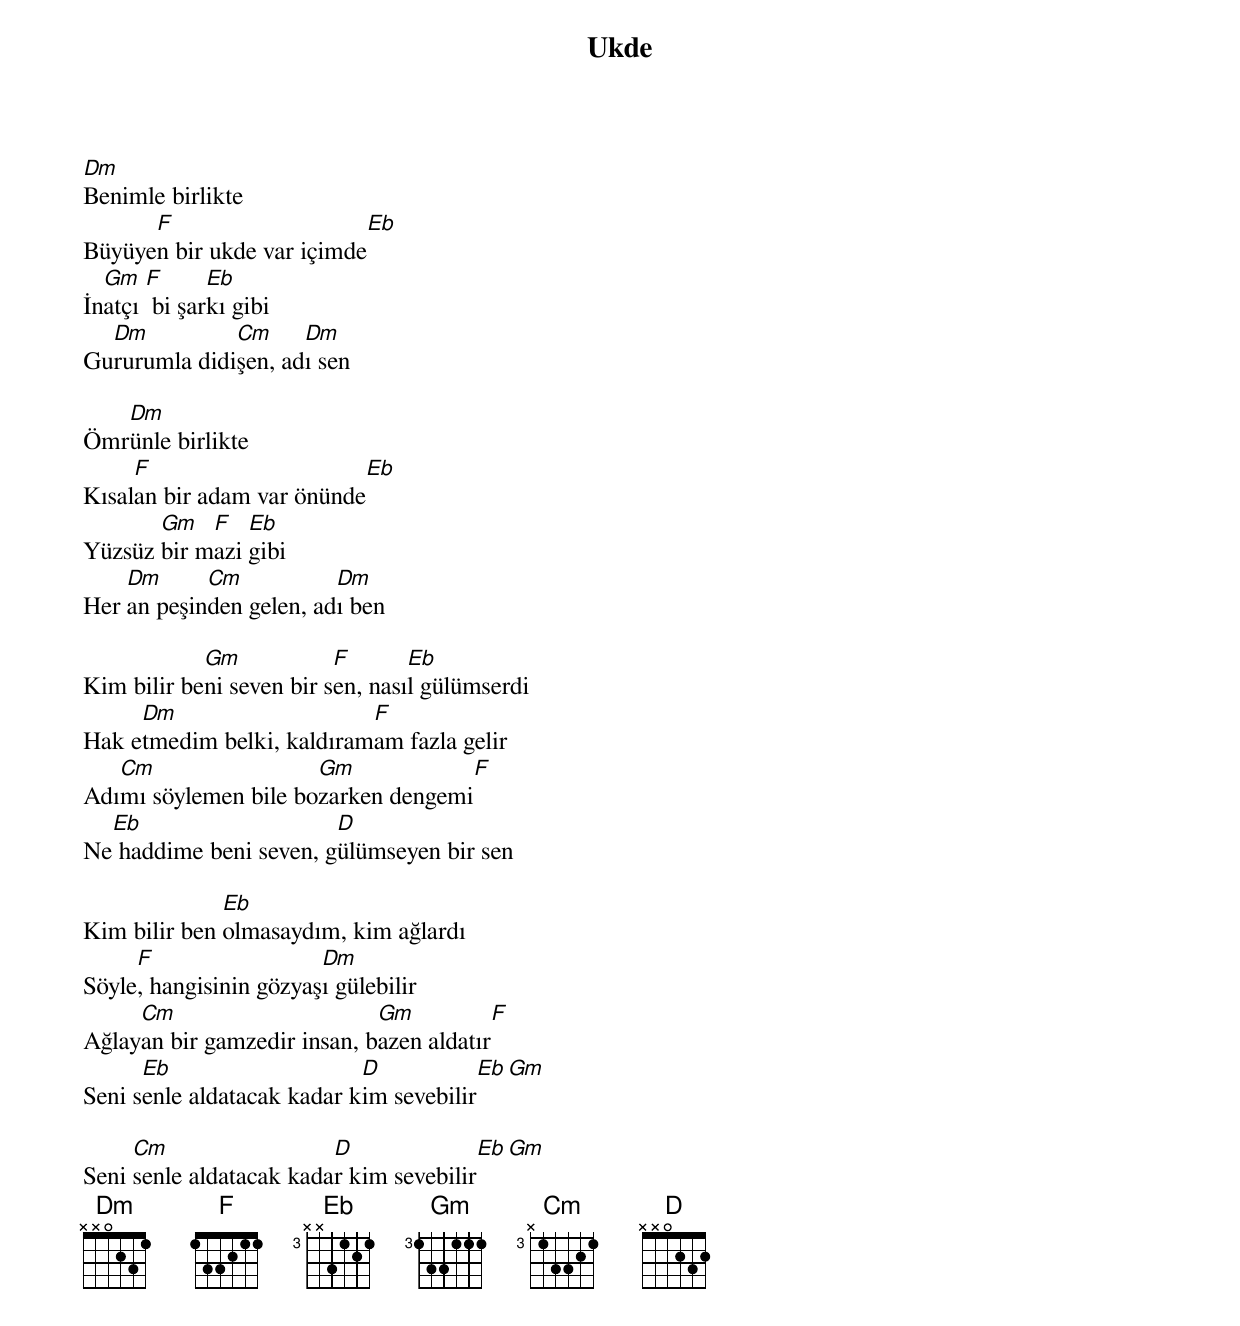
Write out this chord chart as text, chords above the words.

{title: Ukde}
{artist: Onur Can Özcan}

Dm
Benimle birlikte
      F                     Eb
Büyüyen bir ukde var içimde
  Gm   F      Eb
İnatçı  bi şarkı gibi
  Dm          Cm     Dm
Gururumla didişen, adı sen

   Dm
Ömrünle birlikte
     F                      Eb
Kısalan bir adam var önünde
       Gm   F   Eb
Yüzsüz bir mazi gibi
    Dm      Cm           Dm
Her an peşinden gelen, adı ben

            Gm            F       Eb
Kim bilir beni seven bir sen, nasıl gülümserdi
     Dm                    F
Hak etmedim belki, kaldıramam fazla gelir
   Cm                 Gm             F
Adımı söylemen bile bozarken dengemi
  Eb                    D
Ne haddime beni seven, gülümseyen bir sen

              Eb
Kim bilir ben olmasaydım, kim ağlardı
     F                  Dm
Söyle, hangisinin gözyaşı gülebilir
     Cm                      Gm          F
Ağlayan bir gamzedir insan, bazen aldatır
      Eb                    D            Eb Gm
Seni senle aldatacak kadar kim sevebilir

     Cm                  D              Eb Gm
Seni senle aldatacak kadar kim sevebilir
